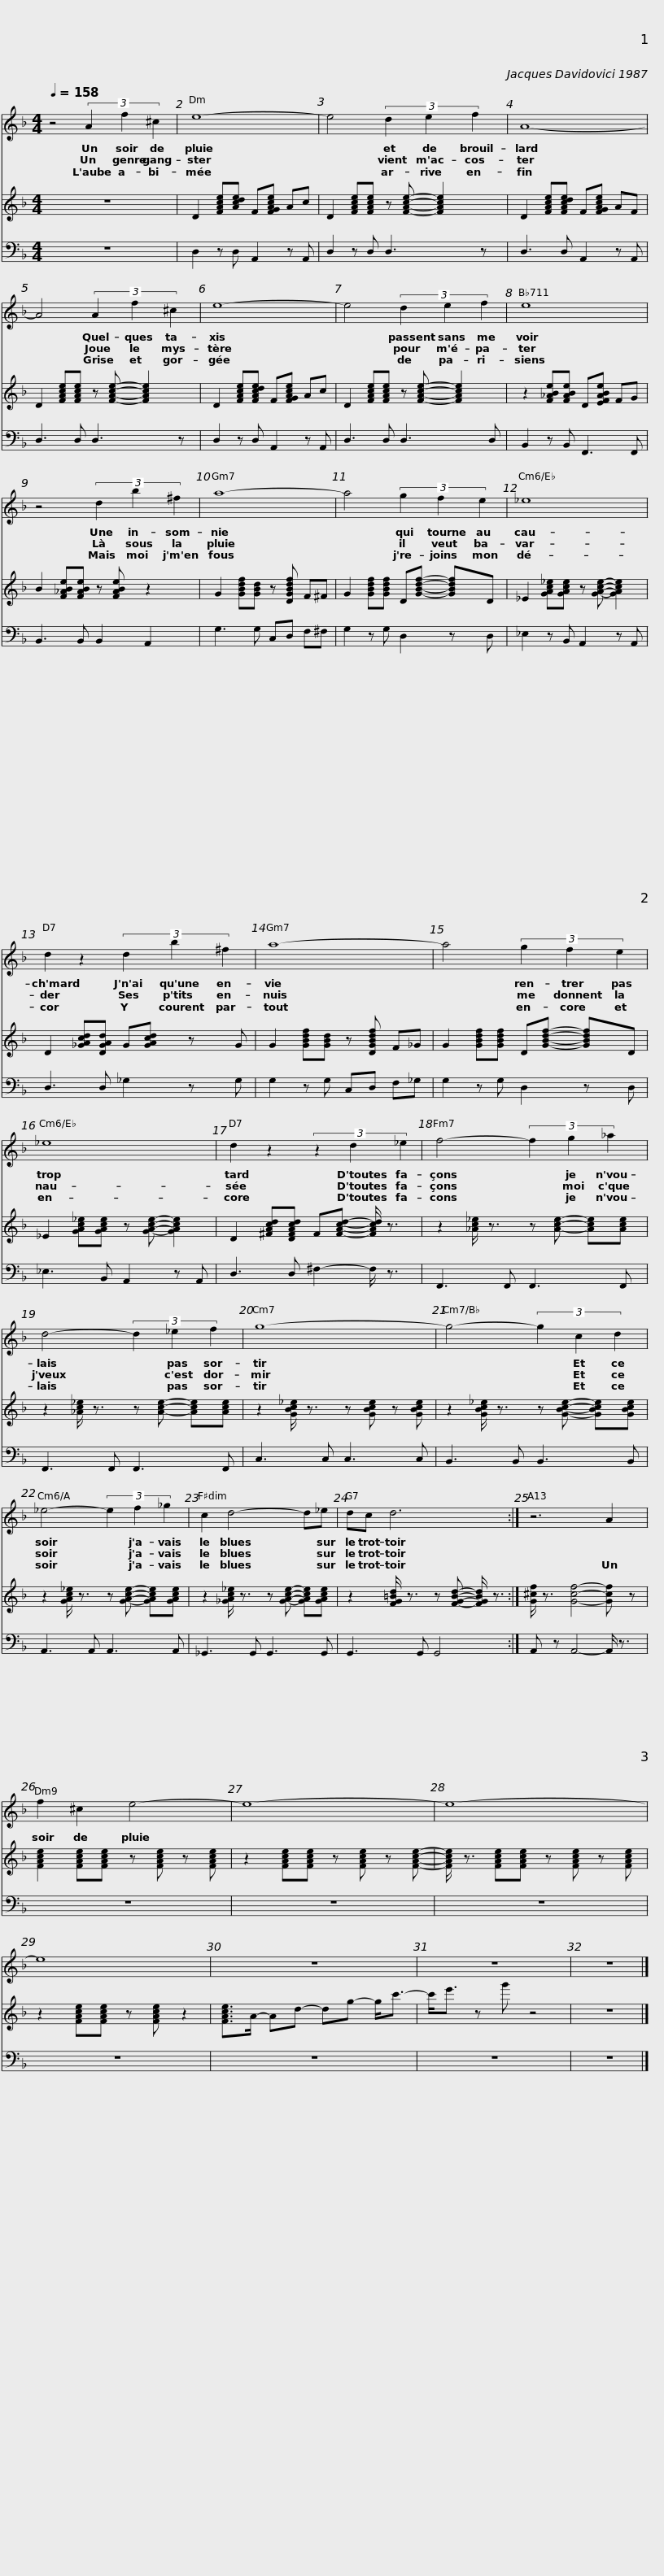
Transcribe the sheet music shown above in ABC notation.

X:1
%%score 1 2 3
L:1/8
Q:1/4=158
M:4/4
I:linebreak $
K:F
V:1 treble
V:2 treble
V:3 bass transpose="-12 "
V:1
 z4 (3A2 f2 ^c2 | e8- | e4 (3d2 e2 f2 | A8- | A4 (3A2 f2 ^c2 |$ %5
 e8- | e4 (3d2 e2 f2 | e8 | z4 (3d2 b2 ^f2 | a8- |$ %10
 a4 (3g2 f2 e2 | _e8 | d2 z2 (3d2 b2 ^f2 | a8- |$ a4 (3g2 f2 e2 | %15
 _e8 | d2 z2 (3z2 d2 _e2 | f4- (3f2 g2 _a2 |$ d4- (3d2 _e2 f2 | g8- | %20
 g4- (3g2 c2 d2 | _e4- (3e2 f2 _g2 |$ c2 d4- d_e | dc d6 :| z6 A2 | %25
 f2 ^c2 e4- | e8- |$ e8- | e8 | z8 | %30
 z8 | z8 |] %32
V:2
 z8 | D2 [FAce][Acde] F[FGAce] Ac | D2 [FAce][FAce] z [FAce]- [FAce]2 | D2 [FAce][FAcde] F[FGAce] AF | D2 [FAce][FAce] z [FAce]- [FAce]2 |$ %5
 D2 [FAce][FAcde] F[FGAce] Ac | D2 [FAce][FAce] z [FAce]- [FAce]2 | z2 [F_ABe][FABe] D[EFABe] FG | B2 [F_ABe][FABe] z [FABe] z2 | G2 [GBdf][GBd] z [DGBdf] F^F |$ %10
 G2 [GBdf][GBdf] D[GBdf]- [GBdf]D | _E2 [GAc_e][GAce] z [GAce]- [GAce]2 | D2 [_GAcd][DGAd] G[GAcd] z G | G2 [GBdf][GBd] z [DGBdf] F_G |$ G2 [GBdf][GBdf] D[GBdf]- [GBdf]D | %15
 _E2 [GAc_e][GAce] z [GAce]- [GAce]2 | D2 [^FAcd][DFAcd] F[FAcd]- [FAcd]/ z3/2 | z2 [_Ac_e]/ z3/2 z [Ace]- [Ace][Ace] |$ z2 [_Ac_e]/ z3/2 z [Ace]- [Ace][Ace] | z2 [GBc_e]/ z3/2 z [GBce] z [GBce] | %20
 z2 [GBc_e]/ z3/2 z [GBce]- [GBce][GBce] | z2 [GAc_e]/ z3/2 z [GAce]- [GAce][GAce] |$ z2 [_GAc_e]/ z3/2 z [GAce]- [GAce][GAce] | z2 [FG=Bd]/ z3/2 z [FGBd]- [FGBd]/ z3/2 :| [G^cf]/ z3/2 [Gcf]4- [Gcf] z | %25
 [FAce]2 [FAce][FAce] z [FAce] z [FAce] | z2 [FAce][FAce] z [FAce] z [FAce]- |$ [FAce]/ z3/2 [FAce][FAce] z [FAce] z [FAce] | z2 [FAce][FAce] z [FAce] z2 | [FAce]>A- Ad- dg- g<c'- | %30
 c'<e' z g' z4 | z8 |] %32
V:3
 z8 | D,2 z D, A,,2 z A,, | D,2 z D, D,3 z | D,3 D, A,,2 z A,, | D,3 D, D,3 z |$ %5
 D,2 z D, A,,2 z A,, | D,3 D, D,3 D, | B,,2 z B,, F,,3 F,, | B,,3 B,, B,,2 A,,2 | G,3 G, C,D, F,^F, |$ %10
 G,2 z G, D,2 z D, | _E,2 z B,, A,,2 z A,, | D,3 D, _G,2 z G, | G,2 z G, C,D, F,_G, |$ G,2 z G, D,2 z D, | %15
 _E,3 B,, A,,2 z A,, | D,3 D, ^F,2- F,/ z3/2 | F,,3 F,, F,,3 F,, |$ F,,3 F,, F,,3 F,, | C,3 C, C,3 C, | %20
 B,,3 B,, B,,3 B,, | A,,3 A,, A,,3 A,, |$ _G,,3 G,, G,,3 G,, | G,,3 G,, G,,4 :| A,, z A,,4- A,,/ z3/2 | %25
 z8 | z8 |$ z8 | z8 | z8 | %30
 z8 | z8 |] %32
